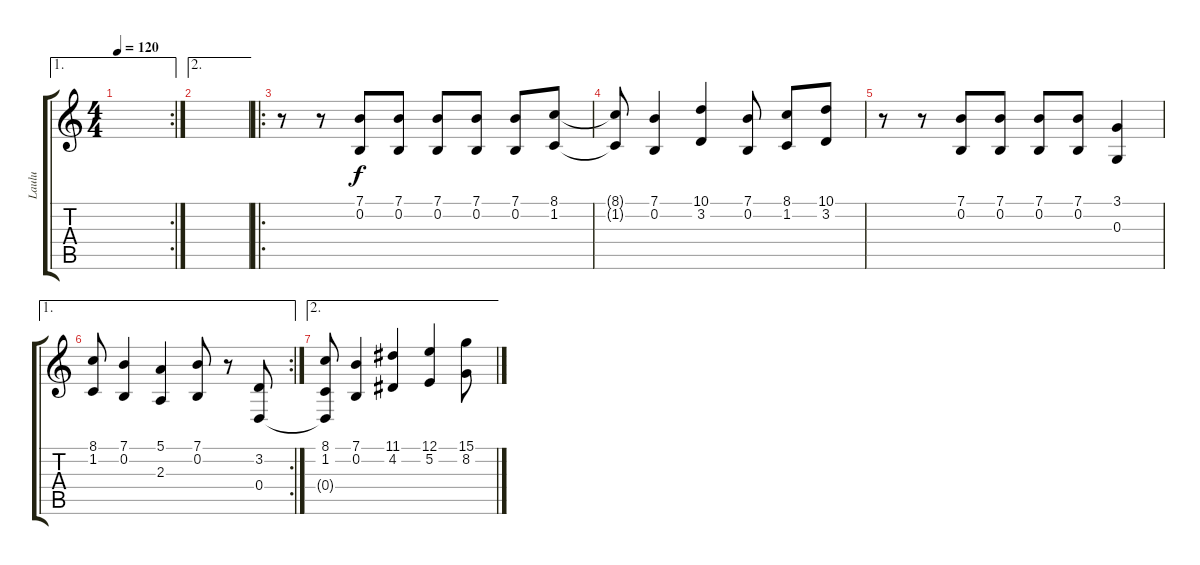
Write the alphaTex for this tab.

\track ("Laulu" "Laulu") {instrument sopranosax}
\staff {score tabs}
\tuning (E4 B3 G3 D3 A2 E2) {hide}
\ae 1
\rc 2
\ts (4 4)
\tempo 120
\clef g2
\ks c
|
\ae 2
|
\ro
r.8 r.8 (7.1 0.2).8 (7.1 0.2).8 (7.1 0.2).8 (7.1 0.2).8 (7.1 0.2).8 (8.1 1.2).8 |
(8.1{t} 1.2{t}).8 (7.1 0.2).4 (10.1 3.2).4 (7.1 0.2).8 (8.1 1.2).8 (10.1 3.2).8 |
r.8 r.8 (7.1 0.2).8 (7.1 0.2).8 (7.1 0.2).8 (7.1 0.2).8 (3.1 0.3).4 |
\ae 1
\rc 2
(8.1 1.2).8 (7.1 0.2).4 (5.1 2.3).4 (7.1 0.2).8 r.8 (3.2 0.4).8 |
\ae 2
(8.1 1.2 0.4{t}).8 (7.1 0.2).4 (11.1 4.2).4 (12.1 5.2).4 (15.1 8.2).8
